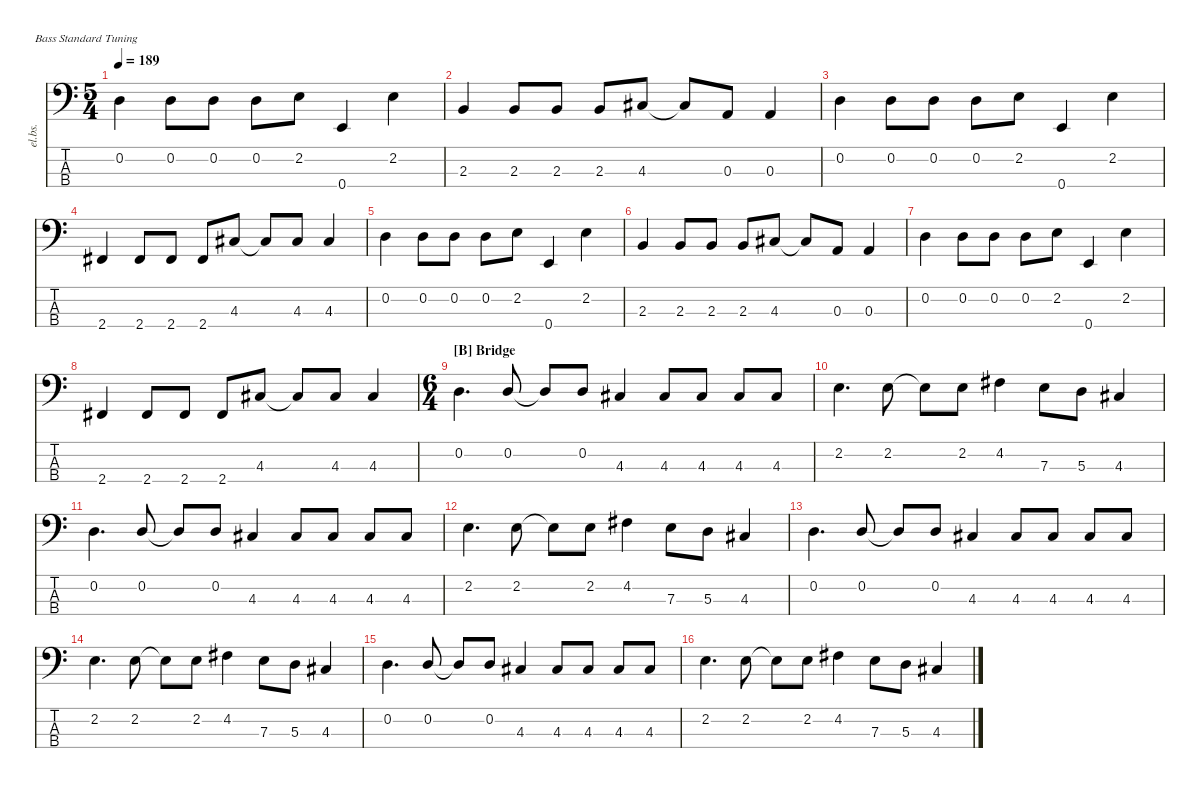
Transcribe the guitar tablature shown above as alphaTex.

\defaultSystemsLayout 4
\hideDynamics
\bracketExtendMode nobrackets
\track ("Ba_MODO" "el.bs.") {instrument electricbassfinger}
\staff {score tabs}
\tuning (G2 D2 A1 E1)
\ts (5 4)
\tempo 189
\clef f4
\ks aminor
0.2.4{dy ff beam Down} 0.2.8{beam Down} 0.2.8{beam Down} 0.2.8{beam Down} 2.2.8{beam Down} 0.4.4{beam Up} 2.2.4{beam Down} |
2.3.4{beam Up} 2.3.8{beam Up} 2.3.8{beam Up} 2.3.8{beam Up} 4.3{acc #}.8{beam Up} 4.3{t acc #}.8{beam Up} 0.3.8{beam Up} 0.3.4{beam Up} |
0.2.4{beam Down} 0.2.8{beam Down} 0.2.8{beam Down} 0.2.8{beam Down} 2.2.8{beam Down} 0.4.4{beam Up} 2.2.4{beam Down} |
2.4{acc #}.4{beam Up} 2.4{acc #}.8{beam Up} 2.4{acc #}.8{beam Up} 2.4{acc #}.8{beam Up} 4.3{acc #}.8{beam Up} 4.3{t acc #}.8{beam Up} 4.3{acc #}.8{beam Up} 4.3{acc #}.4{beam Up} |
0.2.4{beam Down} 0.2.8{beam Down} 0.2.8{beam Down} 0.2.8{beam Down} 2.2.8{beam Down} 0.4.4{beam Up} 2.2.4{beam Down} |
2.3.4{beam Up} 2.3.8{beam Up} 2.3.8{beam Up} 2.3.8{beam Up} 4.3{acc #}.8{beam Up} 4.3{t acc #}.8{beam Up} 0.3.8{beam Up} 0.3.4{beam Up} |
0.2.4{beam Down} 0.2.8{beam Down} 0.2.8{beam Down} 0.2.8{beam Down} 2.2.8{beam Down} 0.4.4{beam Up} 2.2.4{beam Down} |
2.4{acc #}.4{beam Up} 2.4{acc #}.8{beam Up} 2.4{acc #}.8{beam Up} 2.4{acc #}.8{beam Up} 4.3{acc #}.8{beam Up} 4.3{t acc #}.8{beam Up} 4.3{acc #}.8{beam Up} 4.3{acc #}.4{beam Up} |
\ts (6 4)
\section ("B" "Bridge")
0.2.4{d beam Down} 0.2.8{beam Up} 0.2{t}.8{beam Up} 0.2.8{beam Up} 4.3{acc #}.4{beam Up} 4.3{acc #}.8{beam Up} 4.3{acc #}.8{beam Up} 4.3{acc #}.8{beam Up} 4.3{acc #}.8{beam Up} |
2.2.4{d beam Down} 2.2.8{beam Down} 2.2{t}.8{beam Down} 2.2.8{beam Down} 4.2{acc #}.4{beam Down} 7.3.8{beam Down} 5.3.8{beam Down} 4.3{acc #}.4{beam Up} |
0.2.4{d beam Down} 0.2.8{beam Up} 0.2{t}.8{beam Up} 0.2.8{beam Up} 4.3{acc #}.4{beam Up} 4.3{acc #}.8{beam Up} 4.3{acc #}.8{beam Up} 4.3{acc #}.8{beam Up} 4.3{acc #}.8{beam Up} |
2.2.4{d beam Down} 2.2.8{beam Down} 2.2{t}.8{beam Down} 2.2.8{beam Down} 4.2{acc #}.4{beam Down} 7.3.8{beam Down} 5.3.8{beam Down} 4.3{acc #}.4{beam Up} |
0.2.4{d beam Down} 0.2.8{beam Up} 0.2{t}.8{beam Up} 0.2.8{beam Up} 4.3{acc #}.4{beam Up} 4.3{acc #}.8{beam Up} 4.3{acc #}.8{beam Up} 4.3{acc #}.8{beam Up} 4.3{acc #}.8{beam Up} |
2.2.4{d beam Down} 2.2.8{beam Down} 2.2{t}.8{beam Down} 2.2.8{beam Down} 4.2{acc #}.4{beam Down} 7.3.8{beam Down} 5.3.8{beam Down} 4.3{acc #}.4{beam Up} |
0.2.4{d beam Down} 0.2.8{beam Up} 0.2{t}.8{beam Up} 0.2.8{beam Up} 4.3{acc #}.4{beam Up} 4.3{acc #}.8{beam Up} 4.3{acc #}.8{beam Up} 4.3{acc #}.8{beam Up} 4.3{acc #}.8{beam Up} |
2.2.4{d beam Down} 2.2.8{beam Down} 2.2{t}.8{beam Down} 2.2.8{beam Down} 4.2{acc #}.4{beam Down} 7.3.8{beam Down} 5.3.8{beam Down} 4.3{acc #}.4{beam Up}
